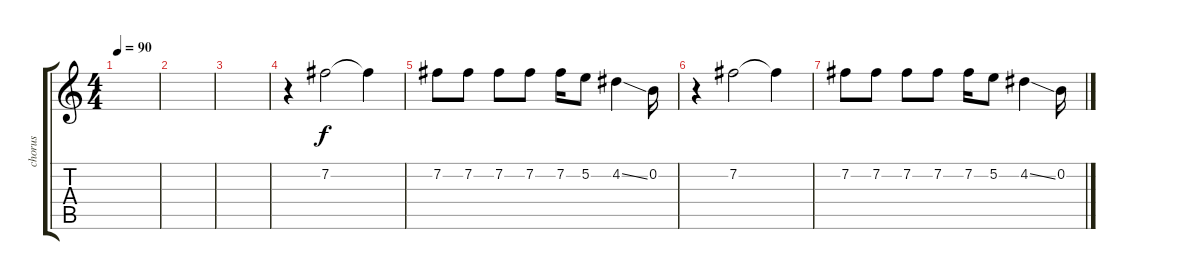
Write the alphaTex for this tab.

\track ("chorus" "chorus") {instrument contrabass}
\staff {score tabs}
\tuning (E4 B3 G3 D3 A2 E2) {hide}
\ts (4 4)
\tempo 90
\clef g2
\ks c
|
|
|
r.4 7.2.2 7.2{t}.4 |
7.2.8 7.2.8 7.2.8 7.2.8 7.2.16 5.2.8 4.2{ss}.4 0.2.16 |
r.4 7.2.2 7.2{t}.4 |
7.2.8 7.2.8 7.2.8 7.2.8 7.2.16 5.2.8 4.2{ss}.4 0.2.16
